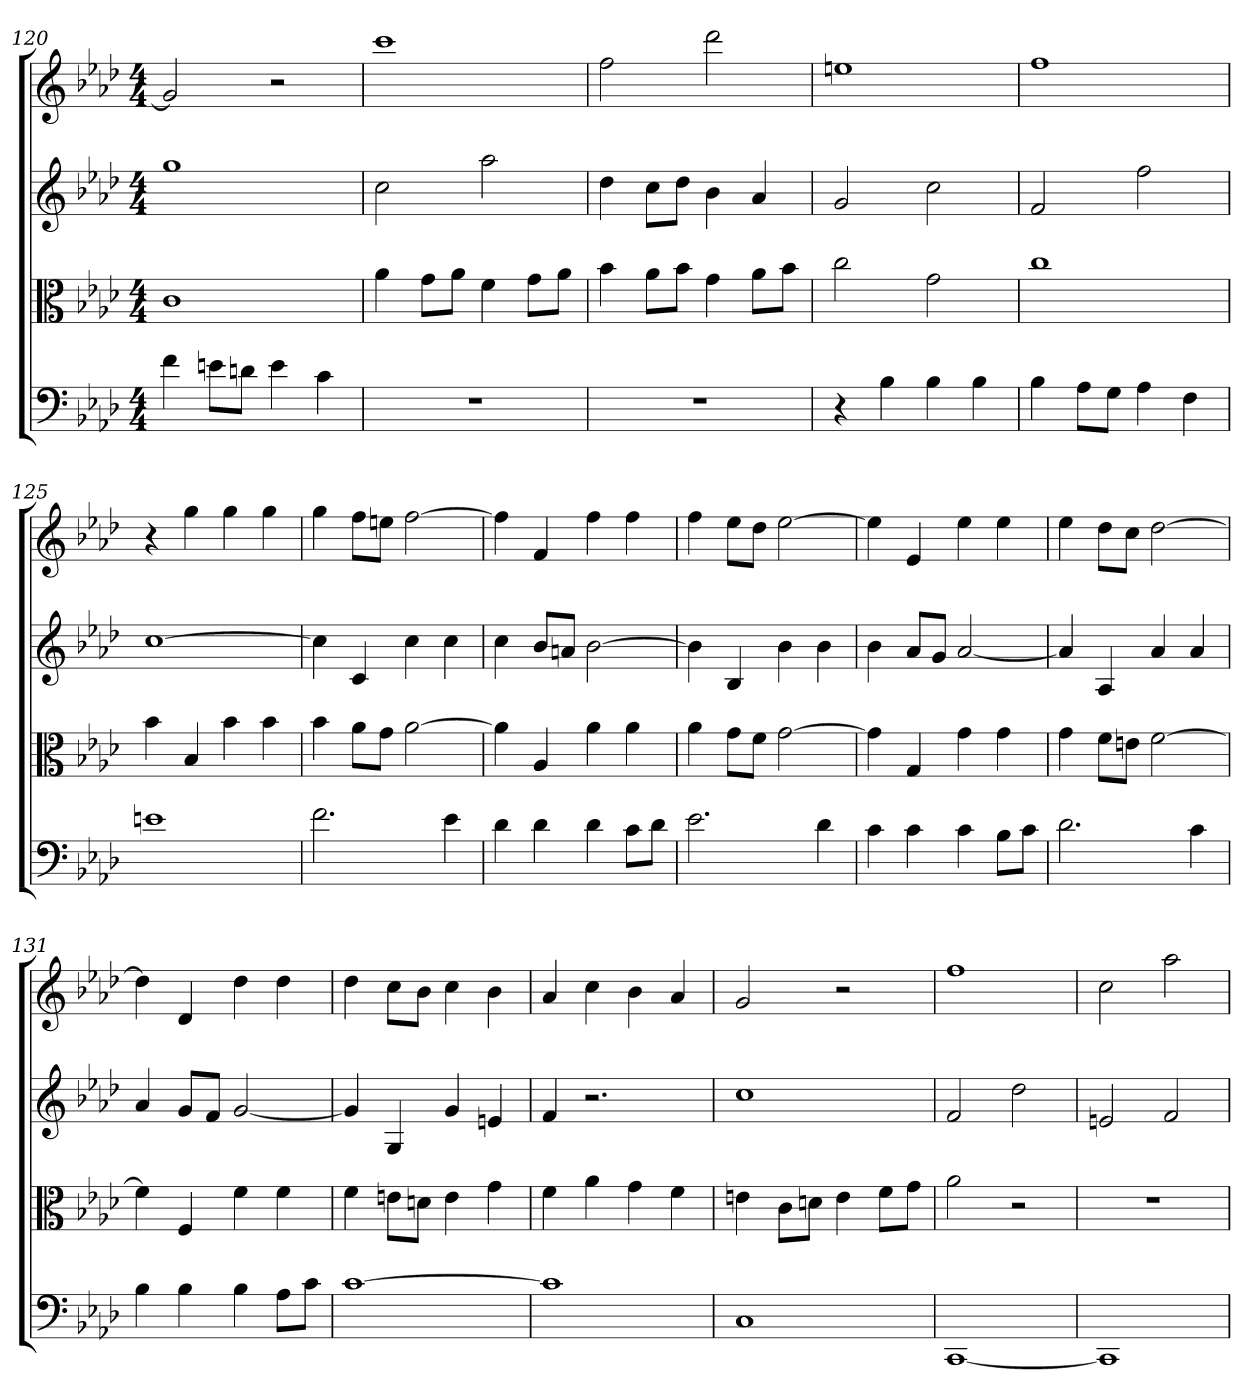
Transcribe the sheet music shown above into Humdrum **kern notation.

**kern	**kern	**kern	**kern
*part4	*part3	*part2	*part1
*staff4	*staff3	*staff2	*staff1
*clefF4	*clefC3	*	*
*k[b-e-a-d-]	*k[b-e-a-d-]	*k[b-e-a-d-]	*k[b-e-a-d-]
*f:	*f:	*f:	*f:
*M4/4	*M4/4	*M4/4	*M4/4
=120	=120	=120	=120
4f	1c	1gg	2g]
8en\L	.	.	.
8dn\J	.	.	.
4e	.	.	2r
4c	.	.	.
=121	=121	=121	=121
1r	4a-	2cc	1ccc
.	8g\L	.	.
.	8a-\J	.	.
.	4f	2aa-	.
.	8g\L	.	.
.	8a-\J	.	.
=122	=122	=122	=122
1r	4b-	4dd-	2ff
.	8a-\L	8ccL	.
.	8b-\J	8dd-J	.
.	4g	4b-	2ddd-
.	8a-\L	4a-	.
.	8b-\J	.	.
=123	=123	=123	=123
4r	2cc	2g	1een
4B-	.	.	.
4B-	2g	2cc	.
4B-	.	.	.
=124	=124	=124	=124
4B-	1cc	2f	1ff
8A-\L	.	.	.
8G\J	.	.	.
4A-	.	2ff	.
4F	.	.	.
=125	=125	=125	=125
1en	4b-	[1cc	4r
.	4B-	.	4gg
.	4b-	.	4gg
.	4b-	.	4gg
=126	=126	=126	=126
2.f	4b-	4cc]	4gg
.	8a-\L	4c	8ffL
.	8g\J	.	8eenJ
.	[2a-	4cc	[2ff
4e-	.	4cc	.
=127	=127	=127	=127
4d-	4a-]	4cc	4ff]
4d-	4A-	8b-L	4f
.	.	8anJ	.
4d-	4a-	[2b-	4ff
8c\L	4a-	.	4ff
8d-\J	.	.	.
=128	=128	=128	=128
2.e-	4a-	4b-]	4ff
.	8g\L	4B-	8ee-L
.	8f\J	.	8dd-J
.	[2g	4b-	[2ee-
4d-	.	4b-	.
=129	=129	=129	=129
4c	4g]	4b-	4ee-]
4c	4G	8a-L	4e-
.	.	8gJ	.
4c	4g	[2a-	4ee-
8B-\L	4g	.	4ee-
8c\J	.	.	.
=130	=130	=130	=130
2.d-	4g	4a-]	4ee-
.	8f\L	4A-	8dd-L
.	8en\J	.	8ccJ
.	[2f	4a-	[2dd-
4c	.	4a-	.
=131	=131	=131	=131
4B-	4f]	4a-	4dd-]
4B-	4F	8gL	4d-
.	.	8fJ	.
4B-	4f	[2g	4dd-
8A-\L	4f	.	4dd-
8c\J	.	.	.
=132	=132	=132	=132
[1c	4f	4g]	4dd-
.	8en\L	4G	8ccL
.	8dn\J	.	8b-J
.	4e	4g	4cc
.	4g	4en	4b-
=133	=133	=133	=133
1c]	4f	4f	4a-
.	4a-	2.r	4cc
.	4g	.	4b-
.	4f	.	4a-
=134	=134	=134	=134
1C	4en	1cc	2g
.	8c\L	.	.
.	8dn\J	.	.
.	4e	.	2r
.	8f\L	.	.
.	8g\J	.	.
=135	=135	=135	=135
[1CC	2a-	2f	1ff
.	2r	2dd-	.
=136	=136	=136	=136
1CC]	1r	2en	2cc
.	.	2f	2aa-
=	=	=	=
*-	*-	*-	*-
